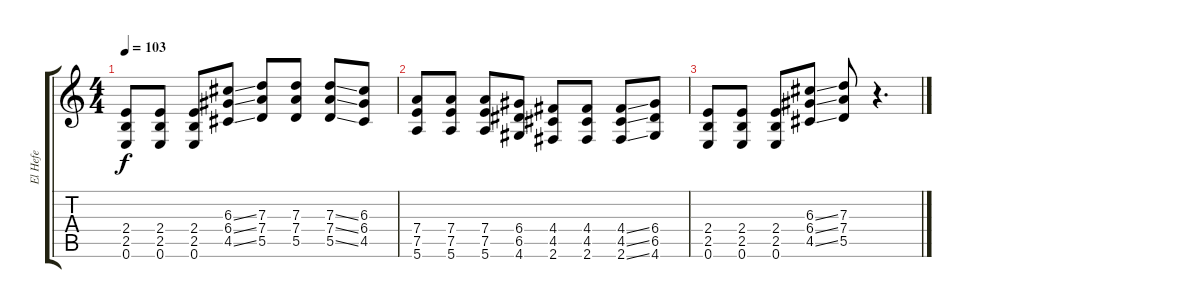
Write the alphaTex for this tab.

\track ("El Hefe" "El Hefe") {instrument distortionguitar}
\staff {score tabs}
\tuning (E4 B3 G3 D3 A2 E2) {hide}
\ts (4 4)
\tempo 103
\clef g2
\ks c
(2.4 2.5 0.6).8{dy f} (2.4 2.5 0.6).8 (2.4 2.5 0.6).8 (6.3{ss} 6.4{ss} 4.5{ss}).8 (7.3 7.4 5.5).8 (7.3 7.4 5.5).8 (7.3{ss} 7.4{ss} 5.5{ss}).8 (6.3 6.4 4.5).8 |
(7.4 7.5 5.6).8 (7.4 7.5 5.6).8 (7.4 7.5 5.6).8 (6.4 6.5 4.6).8 (4.4 4.5 2.6).8 (4.4 4.5 2.6).8 (4.4{ss} 4.5{ss} 2.6{ss}).8 (6.4 6.5 4.6).8 |
(2.4 2.5 0.6).8 (2.4 2.5 0.6).8 (2.4 2.5 0.6).8 (6.3{ss} 6.4{ss} 4.5{ss}).8 (7.3 7.4 5.5).8 r.4{d}
